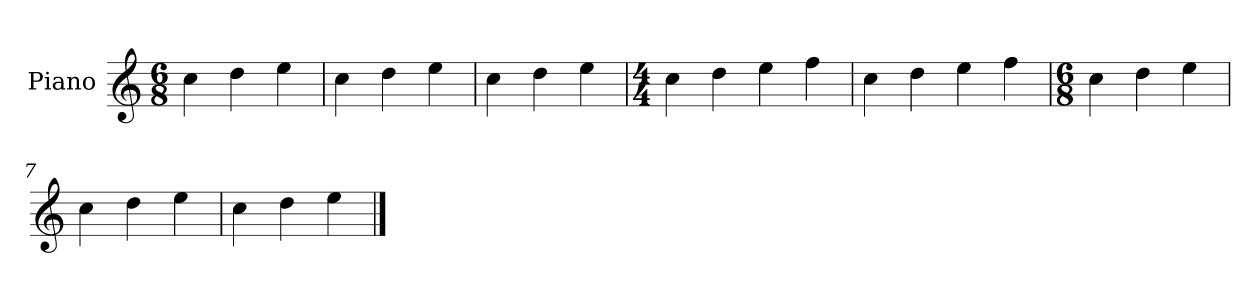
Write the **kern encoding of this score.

**kern
*part1
*staff1
*I"Piano
*I'Pno.
*clefG2
*k[]
*M6/8
=1
4cc\
4dd\
4ee\
=2
4cc\
4dd\
4ee\
=3
4cc\
4dd\
4ee\
=4
*M4/4
4cc\
4dd\
4ee\
4ff\
=5
4cc\
4dd\
4ee\
4ff\
=6
*M6/8
4cc\
4dd\
4ee\
=7
4cc\
4dd\
4ee\
=8
4cc\
4dd\
4ee\
==
*-
